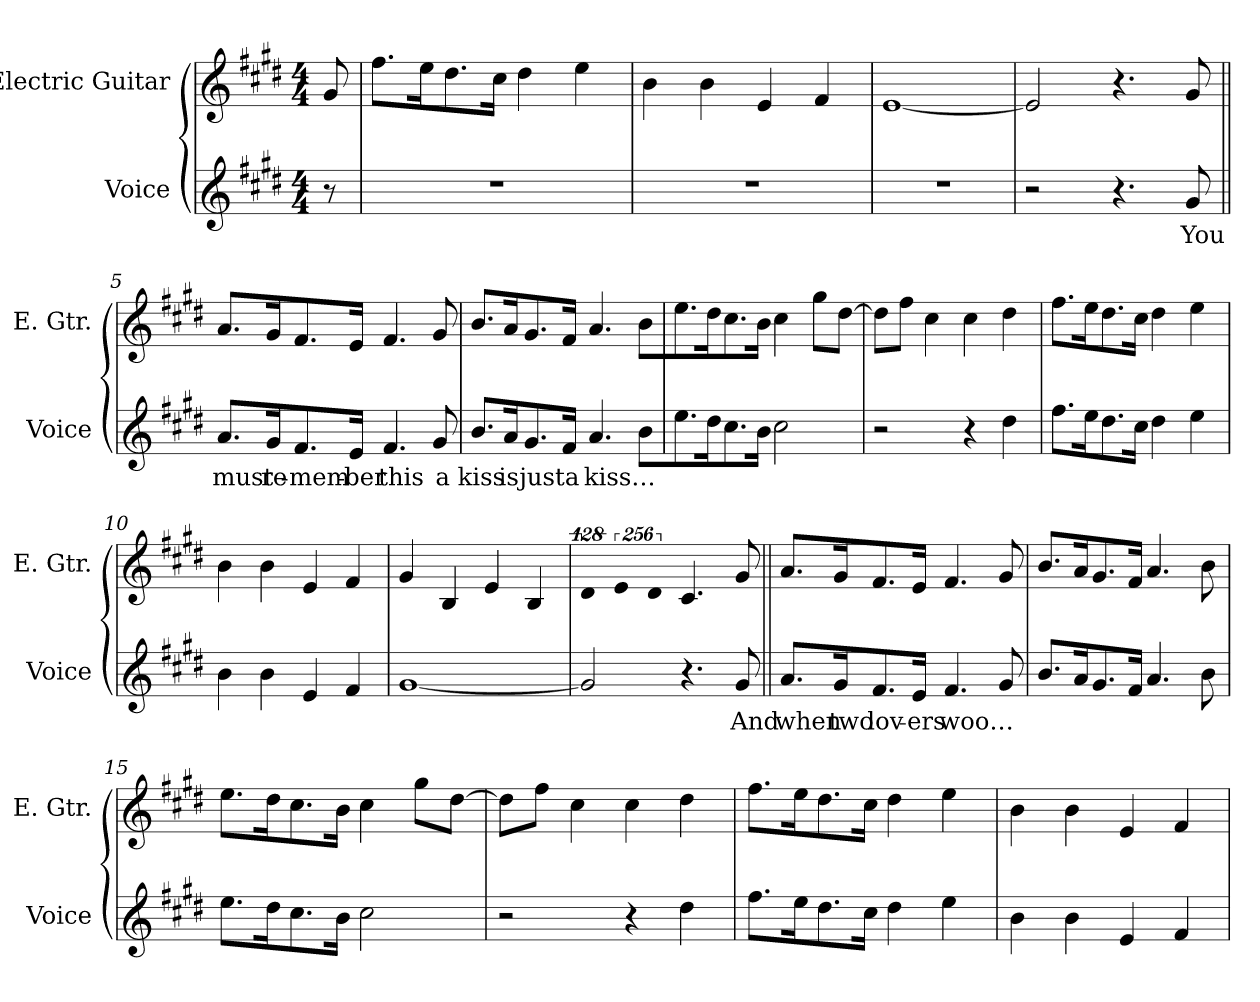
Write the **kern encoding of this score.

**kern	**text	**kern
*part2	*part2	*part1
*staff2	*staff2	*staff1
*I"Voice	*	*I"Electric Guitar
*I'Voice	*	*I'E. Gtr.
!!LO:PB:g=z
*clefG2	*	*clefG2
*	*	*ITrd7c12
*k[f#c#g#d#]	*	*k[f#c#g#d#]
*E:	*	*E:
*M4/4	*	*M4/4
*MM94	*	*MM94
=	=	=
8r	.	8G#i/
=1	=1	=1
1r	.	8.f#i\L
.	.	16ei\k
.	.	8.d#i\
.	.	16c#i\Jk
.	.	4d#i\
.	.	4ei\
=2	=2	=2
1r	.	4Bi\
.	.	4Bi\
.	.	4Ei/
.	.	4F#i/
=3	=3	=3
1r	.	[<1Ei
=4	=4	=4
2r	.	2Ei/]
4.r	.	4.r
!	!LO:LY:b:color=#0055FF	!
8g#i/	You	8G#i/
!!LO:LB:g=z
=5||	=5||	=5||
!	!LO:LY:b:color=#0055FF	!
8.ai/L	must	8.Ai/L
!	!LO:LY:b:color=#0055FF	!
16g#i/k	re-	16G#i/k
!	!LO:LY:b:color=#0055FF	!
8.f#i/	-mem-	8.F#i/
!	!LO:LY:b:color=#0055FF	!
16ei/Jk	-ber	16Ei/Jk
!	!LO:LY:b:color=#0055FF	!
4.f#i/	this	4.F#i/
!	!LO:LY:b:color=#0055FF	!
8g#i/	a	8G#i/
=6	=6	=6
!	!LO:LY:b:color=#0055FF	!
8.bi/L	kiss	8.Bi/L
!	!LO:LY:b:color=#0055FF	!
16ai/k	is	16Ai/k
!	!LO:LY:b:color=#0055FF	!
8.g#i/	just	8.G#i/
!	!LO:LY:b:color=#0055FF	!
16f#i/Jk	a	16F#i/Jk
!	!LO:LY:b:color=#0055FF	!
4.ai/	kiss…	4.Ai/
8bi\L	.	8Bi\L
=7	=7	=7
8.eei\	.	8.ei\
16dd#i\k	.	16d#i\k
8.cc#i\	.	8.c#i\
16bi\Jk	.	16Bi\Jk
2cc#i\	.	4c#i\
.	.	8g#i\L
.	.	[>8d#i\J
=8	=8	=8
2r	.	8d#i\L]
.	.	8f#i\J
.	.	4c#i\
4r	.	4c#i\
4dd#i\	.	4d#i\
!!LO:LB:g=z
=9	=9	=9
8.ff#i\L	.	8.f#i\L
16eei\k	.	16ei\k
8.dd#i\	.	8.d#i\
16cc#i\Jk	.	16c#i\Jk
4dd#i\	.	4d#i\
4eei\	.	4ei\
=10	=10	=10
4bi\	.	4Bi\
4bi\	.	4Bi\
4ei/	.	4Ei/
4f#i/	.	4F#i/
=11	=11	=11
[<1g#i	.	4G#i/
.	.	4BBi/
.	.	4Ei/
.	.	4BBi/
=12	=12	=12
!	!	!LO:N:vis=4
2g#i/]	.	512%85D#i/
!	!	!LO:N:vis=4
.	.	1024%171Ei/
!	!	!LO:N:vis=4
.	.	1024%171D#i/
4.r	.	4.C#i/
!	!LO:LY:b:color=#0055FF	!
8g#i/	And	8G#i/
!!LO:LB:g=z
=13||	=13||	=13||
!	!LO:LY:b:color=#0055FF	!
8.ai/L	when	8.Ai/L
!	!LO:LY:b:color=#0055FF	!
16g#i/k	two	16G#i/k
!	!LO:LY:b:color=#0055FF	!
8.f#i/	lov-	8.F#i/
!	!LO:LY:b:color=#0055FF	!
16ei/Jk	-ers	16Ei/Jk
!	!LO:LY:b:color=#0055FF	!
4.f#i/	woo…	4.F#i/
8g#i/	.	8G#i/
=14	=14	=14
8.bi/L	.	8.Bi/L
16ai/k	.	16Ai/k
8.g#i/	.	8.G#i/
16f#i/Jk	.	16F#i/Jk
4.ai/	.	4.Ai/
8bi\	.	8Bi\
=15	=15	=15
8.eei\L	.	8.ei\L
16dd#i\k	.	16d#i\k
8.cc#i\	.	8.c#i\
16bi\Jk	.	16Bi\Jk
2cc#i\	.	4c#i\
.	.	8g#i\L
.	.	[>8d#i\J
=16	=16	=16
2r	.	8d#i\L]
.	.	8f#i\J
.	.	4c#i\
4r	.	4c#i\
4dd#i\	.	4d#i\
!!LO:LB:g=z
=17	=17	=17
8.ff#i\L	.	8.f#i\L
16eei\k	.	16ei\k
8.dd#i\	.	8.d#i\
16cc#i\Jk	.	16c#i\Jk
4dd#i\	.	4d#i\
4eei\	.	4ei\
=18	=18	=18
4bi\	.	4Bi\
4bi\	.	4Bi\
4ei/	.	4Ei/
4f#i/	.	4F#i/
=	=	=
*-	*-	*-
